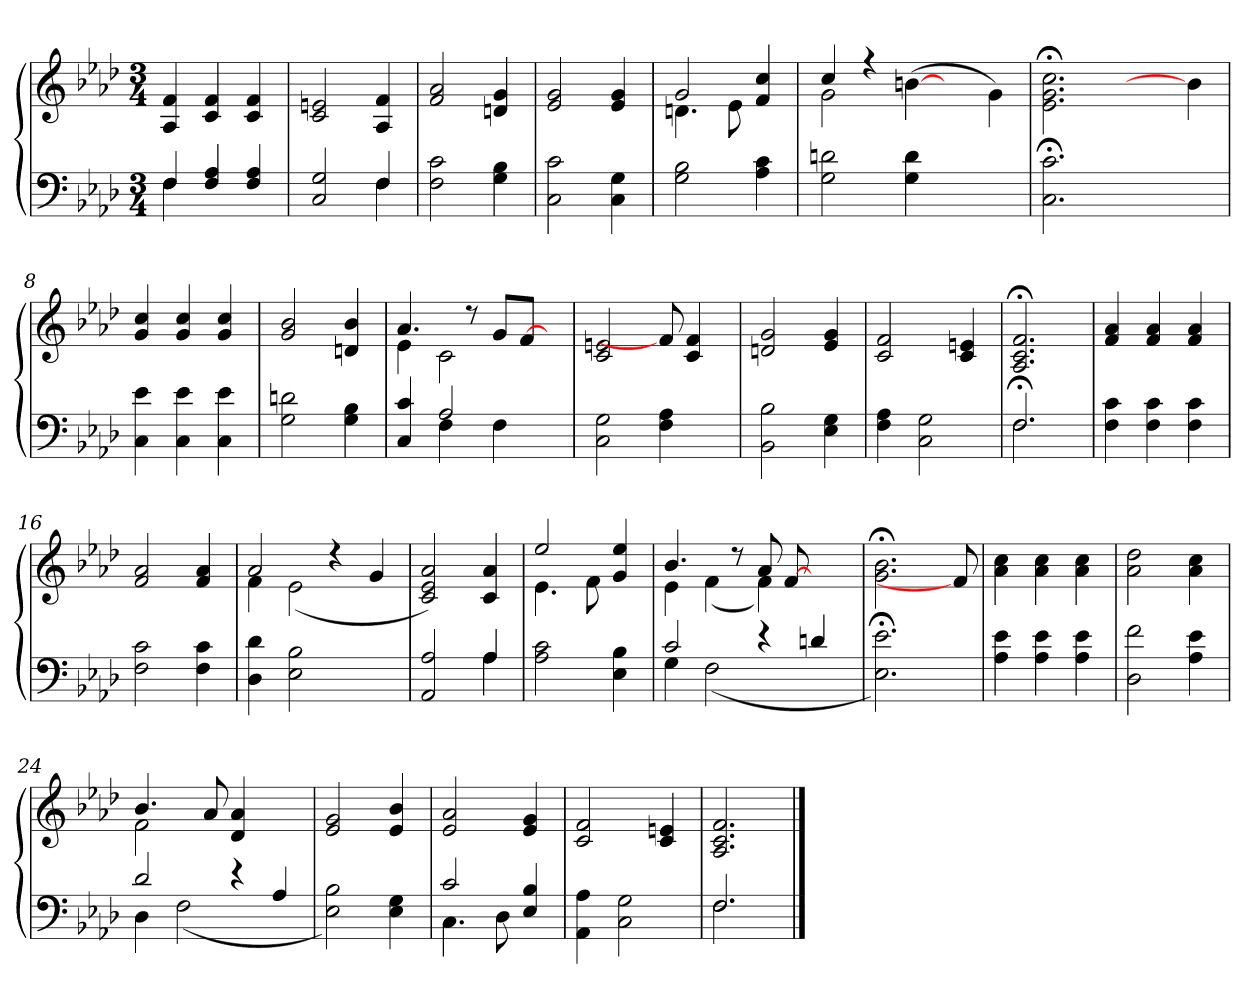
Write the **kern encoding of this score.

**kern	**kern
*part2	*part1
*staff2	*staff1
*clefF4	*clefG2
*k[b-e-a-d-]	*k[b-e-a-d-]
*A-:	*A-:
*M3/4	*M3/4
=1	=1
*^	*
4F/	4F\	4A-/ 4f/
4F/ 4A-/	2ryy	4c/ 4f/
4F/ 4A-/	.	4c/ 4f/
=2	=2	=2
2C/ 2G/	2ryy	2c/ 2en/
4F/	4F\	4A-/ 4f/
*v	*v	*
=3	=3
2F\ 2c\	2f/ 2a-/
4G\ 4B-\	4dn/ 4g/
=4	=4
2C\ 2c\	2e-/ 2g/
4C\ 4G\	4e-/ 4g/
=5	=5
*	*^
2G\ 2B-\	2g/	4.dn\
.	.	8e-\
4A-\ 4c\	4f/ 4cc/	4ryy
=6	=6	=6
2G\ 2dn\	4cc/	2g\
.	4r	.
4G\ 4d\	4ryy	(<[4bn\
2ryy	2ryy	4ryy
.	.	4g\)
*	*v	*v
=7	=7
2.C\;< 2.c\;<	2.e-\;< 2.g\;< 2.cc\;<
2.ryy	2ryy
.	4b\]
=8	=8
4C\ 4e-\	4g/ 4cc/
4C\ 4e-\	4g/ 4cc/
4C\ 4e-\	4g/ 4cc/
=9	=9
2G\ 2dn\	2g/ 2b-/
4G\ 4B-\	4dn/ 4b-/
=10	=10
*^	*^
4C/ 4c/	4ryy	4.a-/	4e-\
2A-/	4F\	.	2c\
.	.	8r	.
.	4F\	8g/L	.
.	.	[8f/J	.
8ryy	8ryy	8ryy	8ryy
*v	*v	*	*
*	*v	*v
!!LO:LB:g=z
=11	=11
2C\ 2G\	2c/ 2en/
4F\ 4A-\	8f/]
.	4c/ 4f/
8ryy	.
=12	=12
2BB-\ 2B-\	2dn/ 2g/
4E-\ 4G\	4e-/ 4g/
=13	=13
4F\ 4A-\	2c/ 2f/
2C\ 2G\	.
.	4c/ 4en/
=14	=14
*^	*
2.F;</	2.F\	2.A-/;< 2.c/;< 2.f/;<
*v	*v	*
=15	=15
4F\ 4c\	4f/ 4a-/
4F\ 4c\	4f/ 4a-/
4F\ 4c\	4f/ 4a-/
=16	=16
2F\ 2c\	2f/ 2a-/
4F\ 4c\	4f/ 4a-/
=17	=17
*	*^
4D-\ 4d-\	2a-/	4f\
2E-\ 2B-\	.	(<2e-\
.	4r	.
4ryy	4g/	4ryy
*	*v	*v
=18	=18
*^	*
2AA-/ 2A-/	2ryy	2c/ 2e-/ 2a-/)
4A-/	4A-\	4c/ 4a-/
*v	*v	*
=19	=19
*	*^
2A-\ 2c\	2ee-/	4.e-\
.	.	8f\
4E-\ 4B-\	4g/ 4ee-/	4ryy
=20	=20	=20
*^	*	*
2c/	4G\	4.b-/	4e-\
.	(<2F\	.	(<4f\
.	.	8r	.
4r	.	8a-/	4f\)
.	.	[8f/	.
4dn/	4ryy	8ryy	4ryy
.	.	8ryy	.
*v	*v	*	*
*	*v	*v
=21	=21
2.E-\;< 2.e-\;<)	2.g\;< 2.b-\;<
8ryy	8f/]
!!LO:LB:g=z
=22	=22
4A-\ 4e-\	4a-\ 4cc\
4A-\ 4e-\	4a-\ 4cc\
4A-\ 4e-\	4a-\ 4cc\
=23	=23
2D-\ 2f\	2a-\ 2dd-\
4A-\ 4e-\	4a-\ 4cc\
=24	=24
*^	*^
2d-/	4D-\	4.b-/	2f\
.	(<2F\	.	.
.	.	8a-/	.
4r	.	4d-/ 4a-/	2ryy
4A-/	4ryy	4ryy	.
*v	*v	*	*
*	*v	*v
=25	=25
2E-\ 2B-\)	2e-/ 2g/
4E-\ 4G\	4e-/ 4b-/
=26	=26
*^	*
2c/	4.C\	2e-/ 2a-/
.	8D-\	.
4E-/ 4B-/	4ryy	4e-/ 4g/
*v	*v	*
=27	=27
4AA-\ 4A-\	2c/ 2f/
2C\ 2G\	.
.	4c/ 4en/
=28	=28
*^	*
2.F/	2.F\	2.A-/ 2.c/ 2.f/
*v	*v	*
==	==
*-	*-
